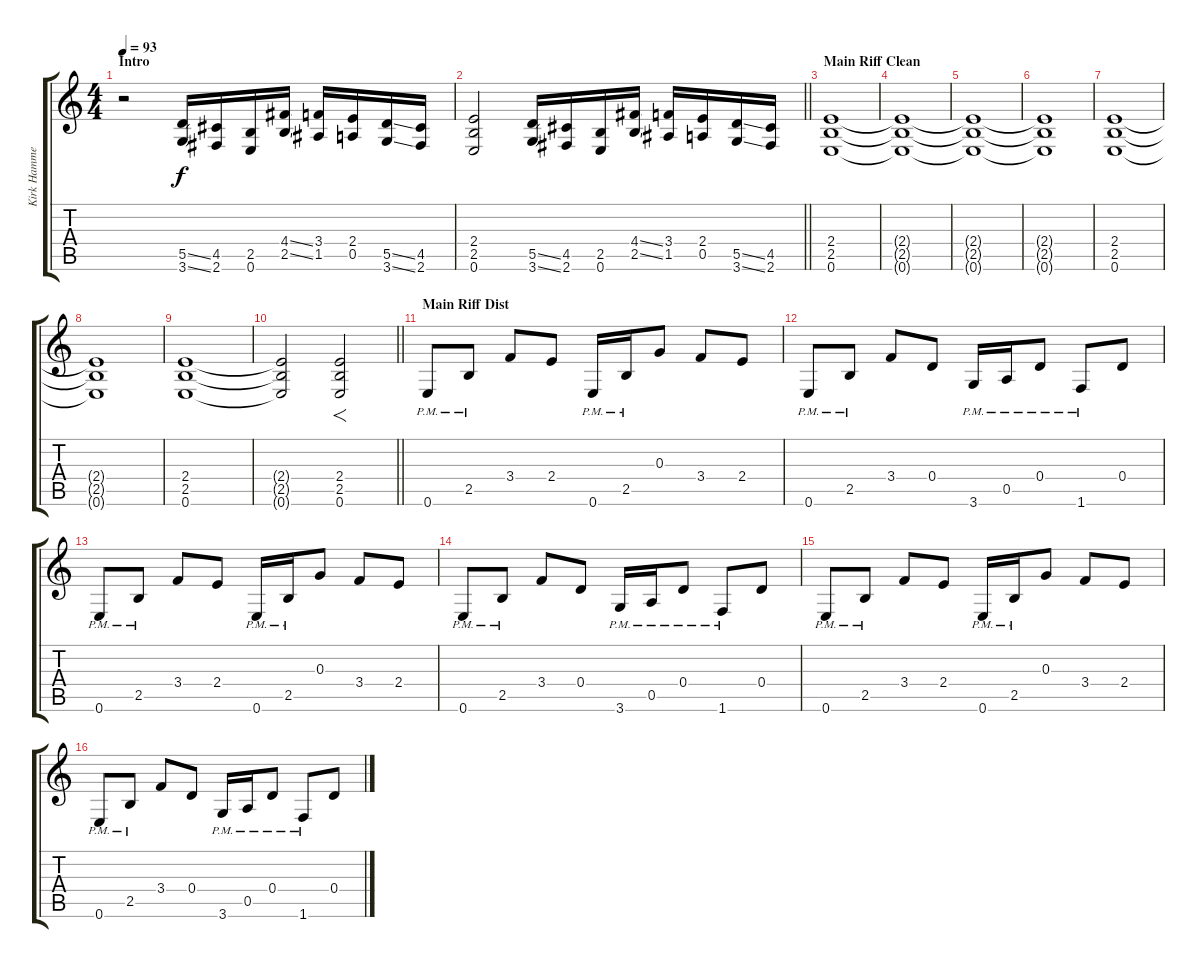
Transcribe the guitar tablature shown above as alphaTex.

\track ("Kirk Hammet" "Kirk Hamme") {instrument distortionguitar}
\staff {score tabs}
\tuning (E4 B3 G3 D3 A2 E2) {hide}
\ts (4 4)
\section ("" "Intro")
\tempo 93
\clef g2
\ks c
r.2{dy f instrument distortionguitar} (5.5{ss} 3.6{ss}).16 (4.5 2.6).16 (2.5 0.6).16 (4.4{ss} 2.5{ss}).16 (3.4 1.5).16 (2.4 0.5).16 (5.5{ss} 3.6{ss}).16 (4.5 2.6).16 |
\barLineRight lightlight
(2.4 2.5 0.6).2 (5.5{ss} 3.6{ss}).16 (4.5 2.6).16 (2.5 0.6).16 (4.4{ss} 2.5{ss}).16 (3.4 1.5).16 (2.4 0.5).16 (5.5{ss} 3.6{ss}).16 (4.5 2.6).16 |
\section ("" "Main Riff Clean")
(2.4 2.5 0.6).1 |
(2.4{t} 2.5{t} 0.6{t}).1 |
(2.4{t} 2.5{t} 0.6{t}).1 |
(2.4{t} 2.5{t} 0.6{t}).1 |
(2.4 2.5 0.6).1 |
(2.4{t} 2.5{t} 0.6{t}).1 |
(2.4 2.5 0.6).1 |
\barLineRight lightlight
(2.4{t} 2.5{t} 0.6{t}).2 (2.4 2.5 0.6).2{f} |
\section ("" "Main Riff Dist")
0.6{pm}.8 2.5{pm}.8 3.4.8 2.4.8 0.6{pm}.16 2.5{pm}.16 0.3.8 3.4.8 2.4.8 |
0.6{pm}.8 2.5{pm}.8 3.4.8 0.4.8 3.6{pm}.16 0.5{pm}.16 0.4{pm}.8 1.6{pm}.8 0.4.8 |
0.6{pm}.8 2.5{pm}.8 3.4.8 2.4.8 0.6{pm}.16 2.5{pm}.16 0.3.8 3.4.8 2.4.8 |
0.6{pm}.8 2.5{pm}.8 3.4.8 0.4.8 3.6{pm}.16 0.5{pm}.16 0.4{pm}.8 1.6{pm}.8 0.4.8 |
0.6{pm}.8 2.5{pm}.8 3.4.8 2.4.8 0.6{pm}.16 2.5{pm}.16 0.3.8 3.4.8 2.4.8 |
0.6{pm}.8 2.5{pm}.8 3.4.8 0.4.8 3.6{pm}.16 0.5{pm}.16 0.4{pm}.8 1.6{pm}.8 0.4.8
